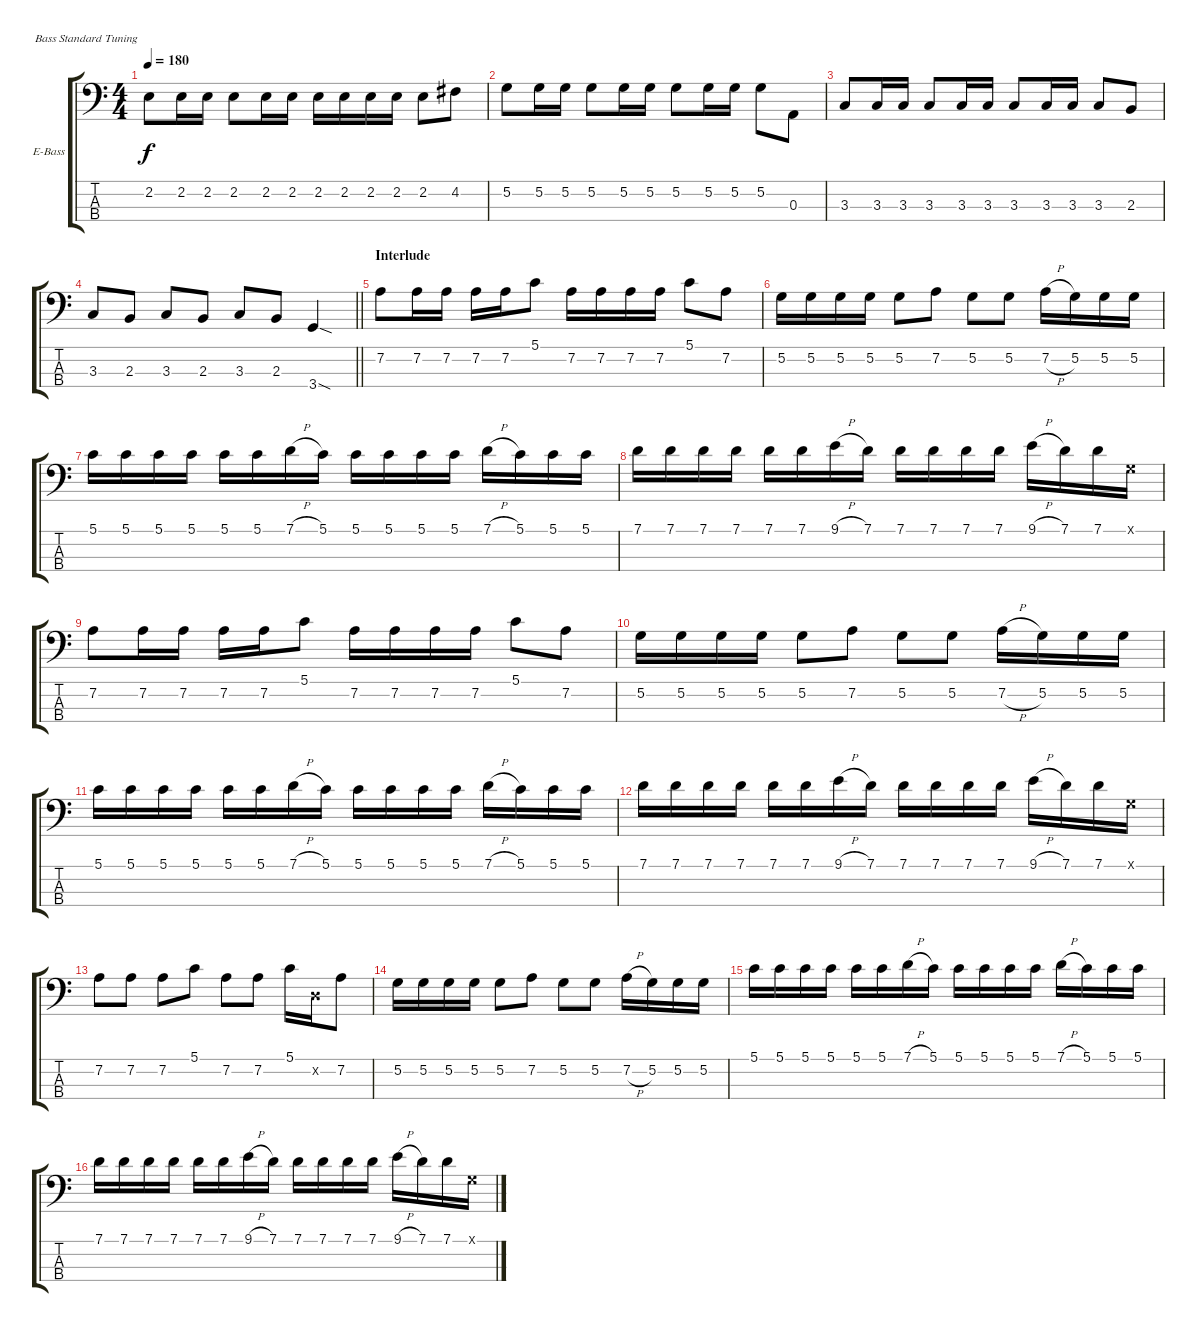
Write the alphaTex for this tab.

\bracketExtendMode groupsimilarinstruments
\firstSystemTrackNameOrientation horizontal
\otherSystemsTrackNameOrientation horizontal
\track ("Steve Harris" "E-Bass") {instrument electricbassfinger}
\staff {score tabs}
\tuning (G2 D2 A1 E1)
\ts (4 4)
\tempo 180
\clef f4
\ks c
2.2.8{dy f} 2.2.16 2.2.16 2.2.8 2.2.16 2.2.16 2.2.16 2.2.16 2.2.16 2.2.16 2.2.8 4.2.8 |
5.2.8 5.2.16 5.2.16 5.2.8 5.2.16 5.2.16 5.2.8 5.2.16 5.2.16 5.2.8 0.3.8 |
3.3.8 3.3.16 3.3.16 3.3.8 3.3.16 3.3.16 3.3.8 3.3.16 3.3.16 3.3.8 2.3.8 |
\barLineRight lightlight
3.3.8 2.3.8 3.3.8 2.3.8 3.3.8 2.3.8 3.4{sod}.4 |
\section ("" "Interlude")
7.2.8 7.2.16 7.2.16 7.2.16 7.2.16 5.1.8 7.2.16 7.2.16 7.2.16 7.2.16 5.1.8 7.2.8 |
5.2.16 5.2.16 5.2.16 5.2.16 5.2.8 7.2.8 5.2.8 5.2.8 7.2{h}.16 5.2.16 5.2.16 5.2.16 |
5.1.16 5.1.16 5.1.16 5.1.16 5.1.16 5.1.16 7.1{h}.16 5.1.16 5.1.16 5.1.16 5.1.16 5.1.16 7.1{h}.16 5.1.16 5.1.16 5.1.16 |
7.1.16 7.1.16 7.1.16 7.1.16 7.1.16 7.1.16 9.1{h}.16 7.1.16 7.1.16 7.1.16 7.1.16 7.1.16 9.1{h}.16 7.1.16 7.1.16 0.1{x}.16 |
7.2.8 7.2.16 7.2.16 7.2.16 7.2.16 5.1.8 7.2.16 7.2.16 7.2.16 7.2.16 5.1.8 7.2.8 |
5.2.16 5.2.16 5.2.16 5.2.16 5.2.8 7.2.8 5.2.8 5.2.8 7.2{h}.16 5.2.16 5.2.16 5.2.16 |
5.1.16 5.1.16 5.1.16 5.1.16 5.1.16 5.1.16 7.1{h}.16 5.1.16 5.1.16 5.1.16 5.1.16 5.1.16 7.1{h}.16 5.1.16 5.1.16 5.1.16 |
7.1.16 7.1.16 7.1.16 7.1.16 7.1.16 7.1.16 9.1{h}.16 7.1.16 7.1.16 7.1.16 7.1.16 7.1.16 9.1{h}.16 7.1.16 7.1.16 0.1{x}.16 |
7.2.8 7.2.8 7.2.8 5.1.8 7.2.8 7.2.8 5.1.16 0.2{x}.16 7.2.8 |
5.2.16 5.2.16 5.2.16 5.2.16 5.2.8 7.2.8 5.2.8 5.2.8 7.2{h}.16 5.2.16 5.2.16 5.2.16 |
5.1.16 5.1.16 5.1.16 5.1.16 5.1.16 5.1.16 7.1{h}.16 5.1.16 5.1.16 5.1.16 5.1.16 5.1.16 7.1{h}.16 5.1.16 5.1.16 5.1.16 |
7.1.16 7.1.16 7.1.16 7.1.16 7.1.16 7.1.16 9.1{h}.16 7.1.16 7.1.16 7.1.16 7.1.16 7.1.16 9.1{h}.16 7.1.16 7.1.16 0.1{x}.16
